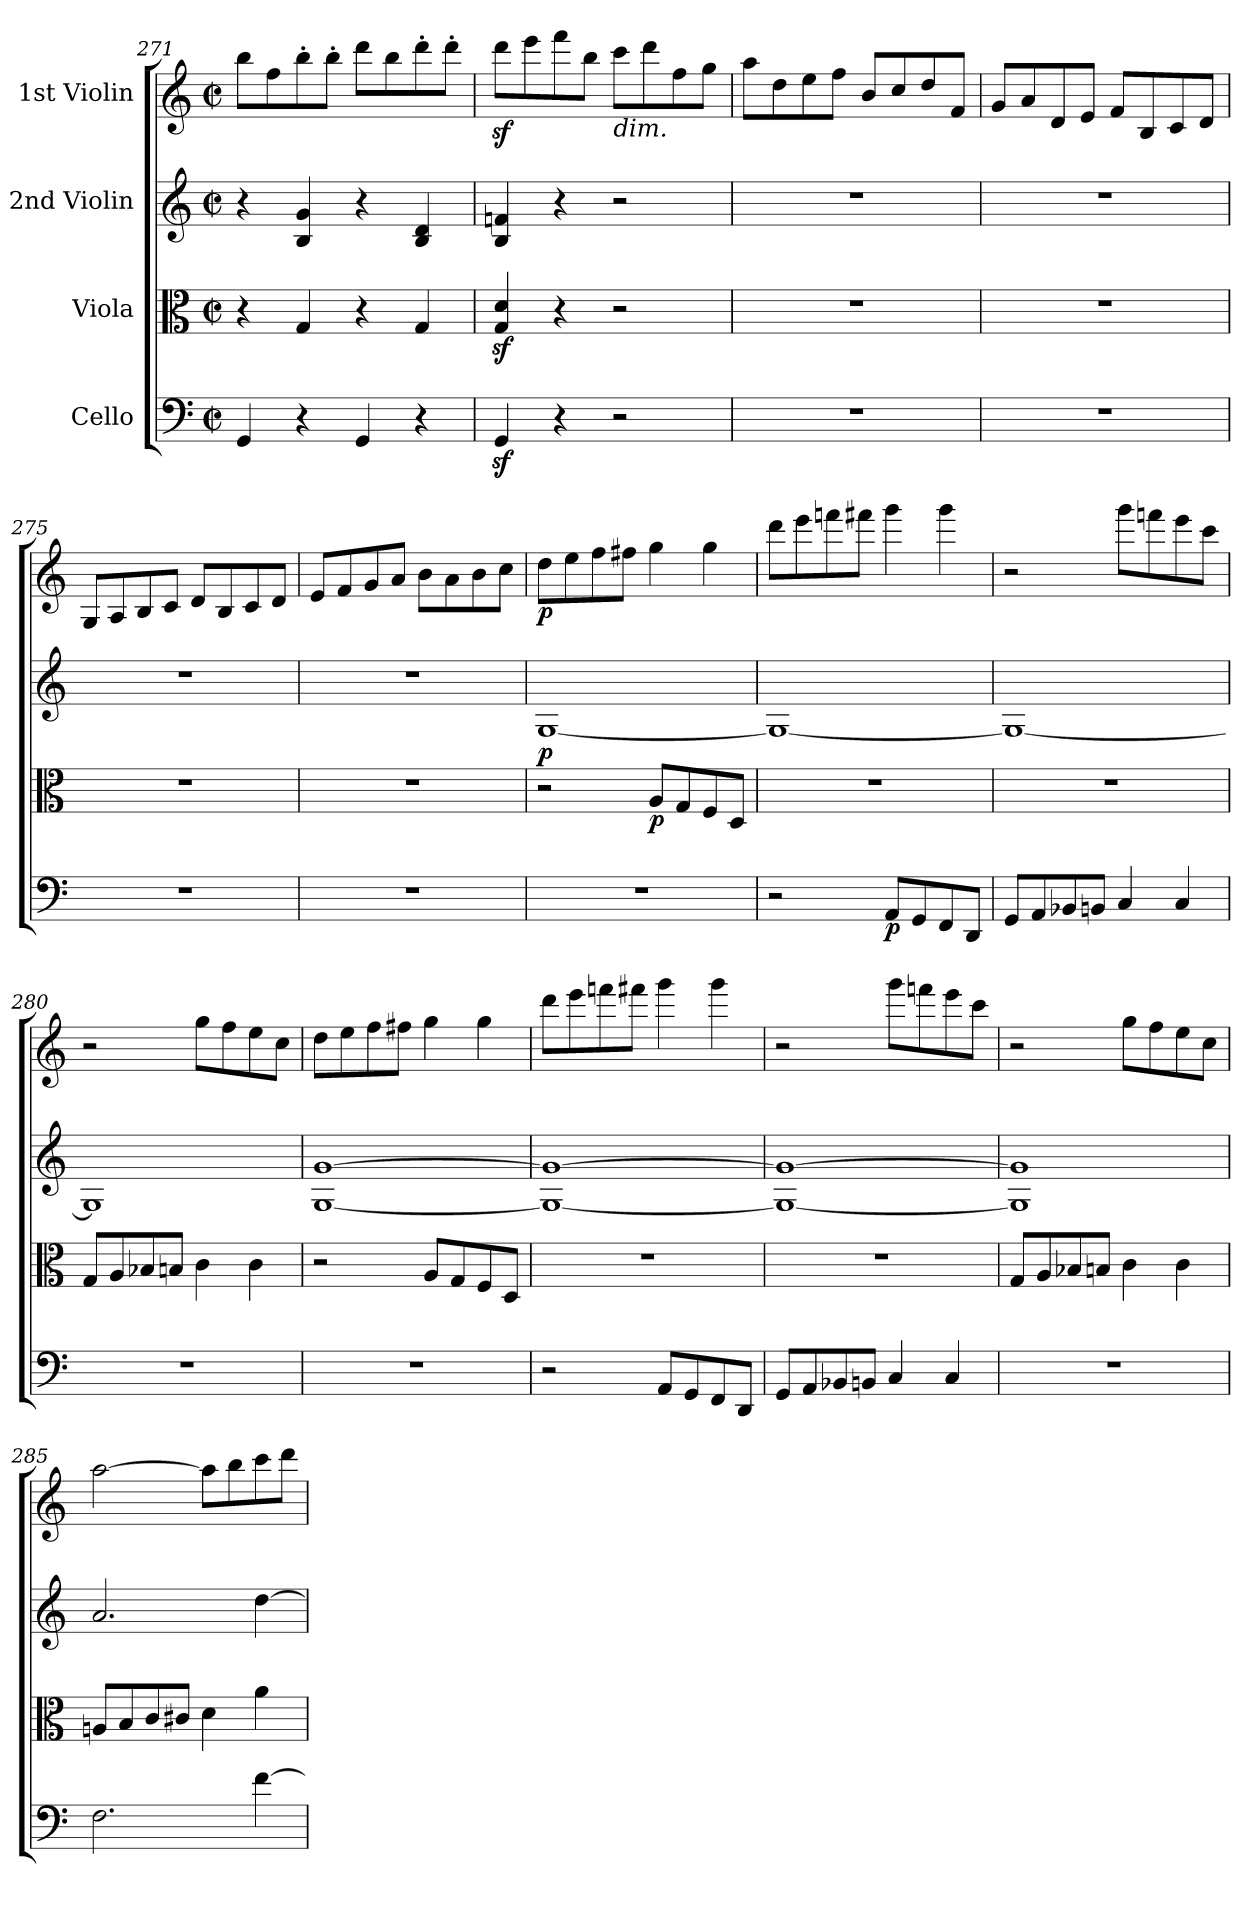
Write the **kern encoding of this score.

**kern	**dynam	**kern	**dynam	**kern	**kern	**dynam
*part4	*part4	*part3	*part3	*part2	*part1	*part1
*staff4	*staff4	*staff3	*staff3	*staff2	*staff1	*staff1
*I"Cello	*	*I"Viola	*	*I"2nd Violin	*I"1st Violin	*
*clefF4	*	*clefC3	*	*clefG2	*clefG2	*
*k[]	*	*k[]	*	*k[]	*k[]	*
*M2/2	*	*M2/2	*	*M2/2	*M2/2	*
*met(c|)	*	*met(c|)	*	*met(c|)	*met(c|)	*
=271	=271	=271	=271	=271	=271	=271
4GG/	.	4r	.	4r	8bb\L	.
.	.	.	.	.	8ff\	.
4r	.	4G/	.	4B/ 4g/	8bb'\	.
.	.	.	.	.	8bb'\J	.
4GG/	.	4r	.	4r	8ddd\L	.
.	.	.	.	.	8bb\	.
4r	.	4G/	.	4B/ 4d/	8ddd'\	.
.	.	.	.	.	8ddd'\J	.
=272	=272	=272	=272	=272	=272	=272
4GGz</	.	4G/z> 4d/z>	.	4B/ 4fn/	8dddz<\L	.
.	.	.	.	.	8eee\	.
4r	.	4r	.	4r	8fff\	.
.	.	.	.	.	8bb\J	.
!	!	!	!	!	!LO:TX:b:i:t=dim.	!
2r	.	2r	.	2r	8ccc\L	.
.	.	.	.	.	8ddd\	.
.	.	.	.	.	8ff\	.
.	.	.	.	.	8gg\J	.
=273	=273	=273	=273	=273	=273	=273
1r	.	1r	.	1r	8aa\L	.
.	.	.	.	.	8dd\	.
.	.	.	.	.	8ee\	.
.	.	.	.	.	8ff\J	.
.	.	.	.	.	8b/L	.
.	.	.	.	.	8cc/	.
.	.	.	.	.	8dd/	.
.	.	.	.	.	8f/J	.
=274	=274	=274	=274	=274	=274	=274
1r	.	1r	.	1r	8g/L	.
.	.	.	.	.	8a/	.
.	.	.	.	.	8d/	.
.	.	.	.	.	8e/J	.
.	.	.	.	.	8f/L	.
.	.	.	.	.	8B/	.
.	.	.	.	.	8c/	.
.	.	.	.	.	8d/J	.
=275	=275	=275	=275	=275	=275	=275
1r	.	1r	.	1r	8G/L	.
.	.	.	.	.	8A/	.
.	.	.	.	.	8B/	.
.	.	.	.	.	8c/J	.
.	.	.	.	.	8d/L	.
.	.	.	.	.	8B/	.
.	.	.	.	.	8c/	.
.	.	.	.	.	8d/J	.
=276	=276	=276	=276	=276	=276	=276
1r	.	1r	.	1r	8e/L	.
.	.	.	.	.	8f/	.
.	.	.	.	.	8g/	.
.	.	.	.	.	8a/J	.
.	.	.	.	.	8b\L	.
.	.	.	.	.	8a\	.
.	.	.	.	.	8b\	.
.	.	.	.	.	8cc\J	.
=277	=277	=277	=277	=277	=277	=277
!	!	!	!LO:DY:a	!	!	!LO:DY:b
1r	.	2r	p	[1G	8dd\L	p
.	.	.	.	.	8ee\	.
.	.	.	.	.	8ff\	.
.	.	.	.	.	8ff#X\J	.
!	!	!	!LO:DY:b	!	!	!
.	.	8A/L	p	.	4gg\	.
.	.	8G/	.	.	.	.
.	.	8F/	.	.	4gg\	.
.	.	8D/J	.	.	.	.
=278	=278	=278	=278	=278	=278	=278
2r	.	1r	.	1G_	8ddd\L	.
.	.	.	.	.	8eee\	.
.	.	.	.	.	8fffn\	.
.	.	.	.	.	8fff#X\J	.
!	!LO:DY:b	!	!	!	!	!
8AA/L	p	.	.	.	4ggg\	.
8GG/	.	.	.	.	.	.
8FF/	.	.	.	.	4ggg\	.
8DD/J	.	.	.	.	.	.
=279	=279	=279	=279	=279	=279	=279
8GG/L	.	1r	.	1G_	2r	.
8AA/	.	.	.	.	.	.
8BB-X/	.	.	.	.	.	.
8BBn/J	.	.	.	.	.	.
4C/	.	.	.	.	8ggg\L	.
.	.	.	.	.	8fffn\	.
4C/	.	.	.	.	8eee\	.
.	.	.	.	.	8ccc\J	.
=280	=280	=280	=280	=280	=280	=280
1r	.	8G/L	.	1G]	2r	.
.	.	8A/	.	.	.	.
.	.	8B-X/	.	.	.	.
.	.	8Bn/J	.	.	.	.
.	.	4c\	.	.	8gg\L	.
.	.	.	.	.	8ff\	.
.	.	4c\	.	.	8ee\	.
.	.	.	.	.	8cc\J	.
=281	=281	=281	=281	=281	=281	=281
1r	.	2r	.	[1G [1g	8dd\L	.
.	.	.	.	.	8ee\	.
.	.	.	.	.	8ff\	.
.	.	.	.	.	8ff#X\J	.
.	.	8A/L	.	.	4gg\	.
.	.	8G/	.	.	.	.
.	.	8F/	.	.	4gg\	.
.	.	8D/J	.	.	.	.
=282	=282	=282	=282	=282	=282	=282
2r	.	1r	.	1G_ 1g_	8ddd\L	.
.	.	.	.	.	8eee\	.
.	.	.	.	.	8fffn\	.
.	.	.	.	.	8fff#X\J	.
8AA/L	.	.	.	.	4ggg\	.
8GG/	.	.	.	.	.	.
8FF/	.	.	.	.	4ggg\	.
8DD/J	.	.	.	.	.	.
=283	=283	=283	=283	=283	=283	=283
8GG/L	.	1r	.	1G_ 1g_	2r	.
8AA/	.	.	.	.	.	.
8BB-X/	.	.	.	.	.	.
8BBn/J	.	.	.	.	.	.
4C/	.	.	.	.	8ggg\L	.
.	.	.	.	.	8fffn\	.
4C/	.	.	.	.	8eee\	.
.	.	.	.	.	8ccc\J	.
=284	=284	=284	=284	=284	=284	=284
1r	.	8G/L	.	1G] 1g]	2r	.
.	.	8A/	.	.	.	.
.	.	8B-X/	.	.	.	.
.	.	8Bn/J	.	.	.	.
.	.	4c\	.	.	8gg\L	.
.	.	.	.	.	8ff\	.
.	.	4c\	.	.	8ee\	.
.	.	.	.	.	8cc\J	.
=285	=285	=285	=285	=285	=285	=285
2.F\	.	8An/L	.	2.a/	[2aa\	.
.	.	8B/	.	.	.	.
.	.	8c/	.	.	.	.
.	.	8c#X/J	.	.	.	.
.	.	4d\	.	.	8aa\L]	.
.	.	.	.	.	8bb\	.
[4f\	.	4a\	.	[4dd\	8ccc\	.
.	.	.	.	.	8ddd\J	.
=	=	=	=	=	=	=
*-	*-	*-	*-	*-	*-	*-
